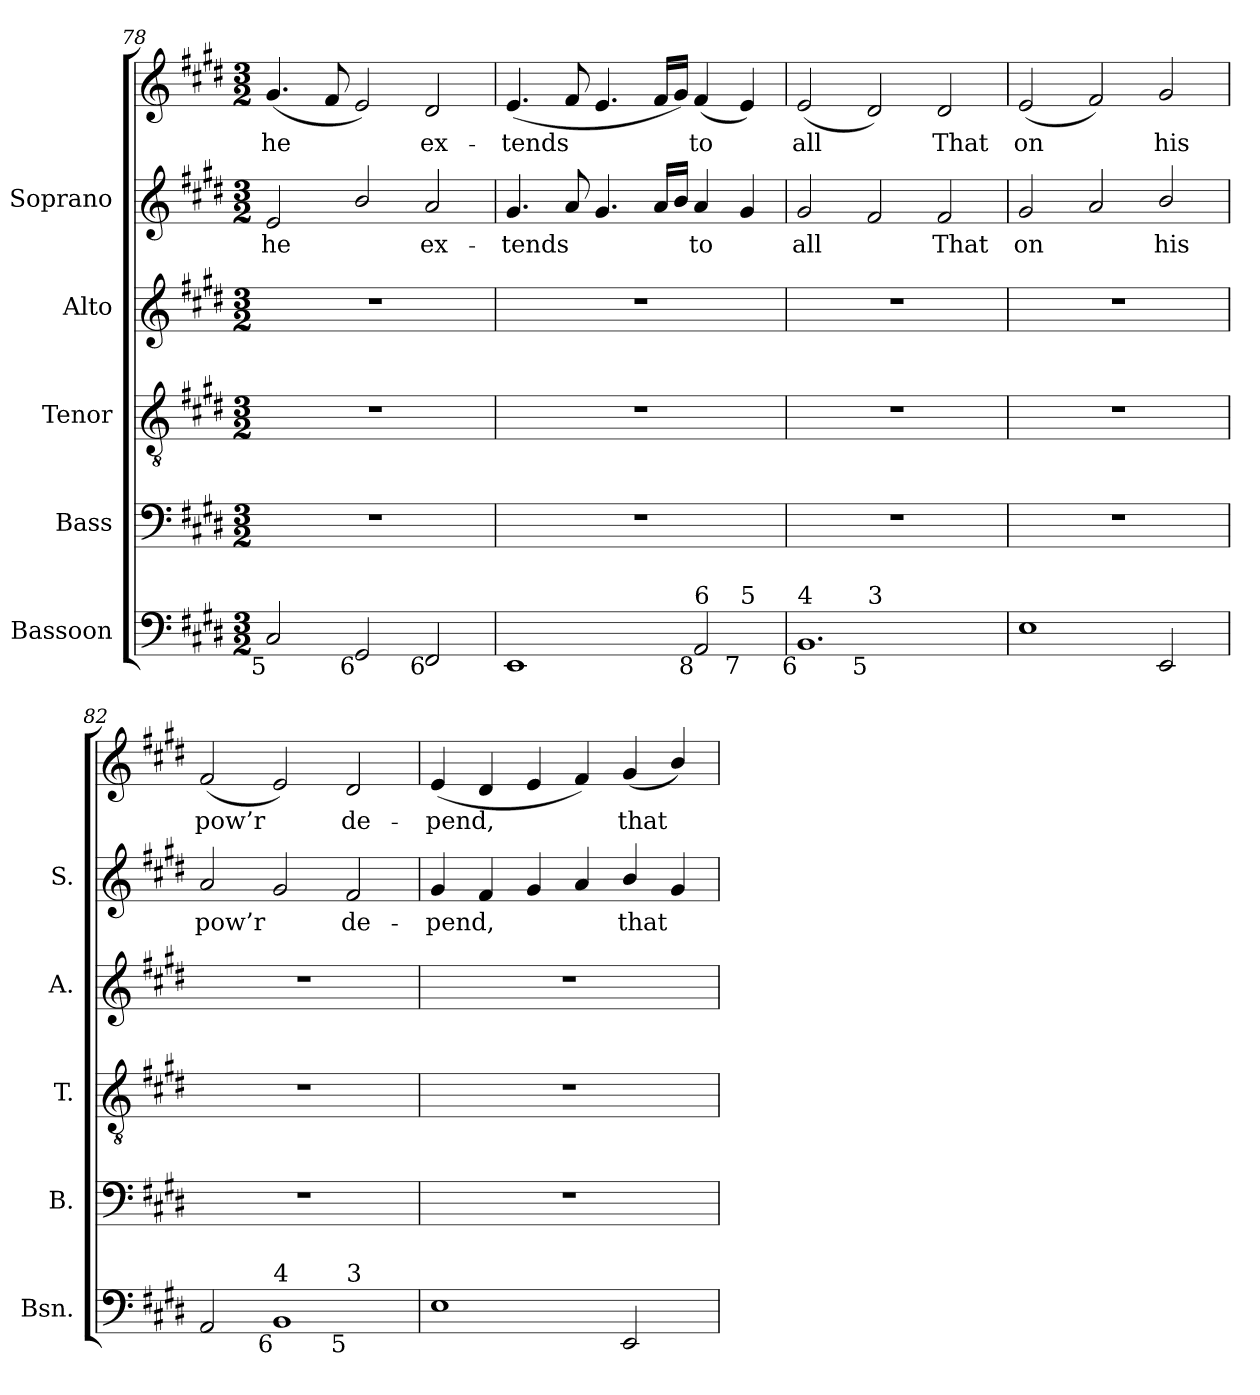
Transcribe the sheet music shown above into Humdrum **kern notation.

**kern	**kern	**kern	**kern	**kern	**text	**kern	**text
*part5	*part4	*part3	*part2	*part1	*part1	*part1	*part1
*staff6	*staff5	*staff4	*staff3	*staff2	*staff2	*staff1	*staff1
*I"Bassoon	*I"Bass	*I"Tenor	*I"Alto	*I"Soprano	*	*	*
*I'Bsn.	*I'B.	*I'T.	*I'A.	*I'S.	*	*	*
*clefF4	*clefF4	*clefGv2	*clefG2	*clefG2	*	*clefG2	*
*	*	*ITrd7c12	*	*	*	*	*
*k[f#c#g#d#]	*k[f#c#g#d#]	*k[f#c#g#d#]	*k[f#c#g#d#]	*k[f#c#g#d#]	*	*k[f#c#g#d#]	*
*E:	*E:	*E:	*E:	*E:	*	*E:	*
*M3/2	*M3/2	*M3/2	*M3/2	*M3/2	*	*M3/2	*
=78	=78	=78	=78	=78	=78	=78	=78
!	!LO:N:vis=1	!LO:N:vis=1	!LO:N:vis=1	!	!	!	!
!	!	!	!	!	!LO:LY:b:color=#000000	!	!
!LO:TX:b:rj:t=5	!	!	!	!	!	!	!
!	!	!	!	!	!	!	!LO:LY:b:color=#000000
2C#i/	1.r	1.r	1.r	2ei/	he	(4.g#i/	he
.	.	.	.	.	.	8f#i/	.
!LO:TX:b:rj:t=6	!	!	!	!	!	!	!
2GG#i/	.	.	.	2bi/	.	2ei/)	.
!	!	!	!	!	!LO:LY:b:color=#000000	!	!
!LO:TX:b:rj:t=6	!	!	!	!	!	!	!
!	!	!	!	!	!	!	!LO:LY:b:color=#000000
2FF#i/	.	.	.	2ai/	ex-	2d#i/	ex-
=79	=79	=79	=79	=79	=79	=79	=79
!	!LO:N:vis=1	!LO:N:vis=1	!LO:N:vis=1	!	!	!	!
!	!	!	!	!	!LO:LY:b:color=#000000	!	!
!	!	!	!	!	!	!	!LO:LY:b:color=#000000
*^	*	*	*	*	*	*	*
1EEi	1ryy	1.r	1.r	1.r	4.g#i/	-tends	(4.ei/	-tends
.	.	.	.	.	8ai/	.	8f#i/	.
.	.	.	.	.	4.g#i/	.	4.ei/	.
.	.	.	.	.	16ai/LL	.	16f#i/LL	.
.	.	.	.	.	16bi/JJ	.	16g#i/JJ)	.
!	!	!	!	!	!	!LO:LY:b:color=#000000	!	!
!LO:TX:b:rj:t=8	!	!	!	!	!	!	!	!
!LO:TX:t=6	!	!	!	!	!	!	!	!
!	!	!	!	!	!	!	!	!LO:LY:b:color=#000000
2AAi/	4ryy	.	.	.	4ai/	to	(4f#i/	to
!	!LO:TX:b:rj:t=7	!	!	!	!	!	!	!
!	!LO:TX:t=5	!	!	!	!	!	!	!
.	4ryy	.	.	.	4g#i/	.	4ei/)	.
=80	=80	=80	=80	=80	=80	=80	=80	=80
!	!	!LO:N:vis=1	!LO:N:vis=1	!LO:N:vis=1	!	!	!	!
!	!	!	!	!	!	!LO:LY:b:color=#000000	!	!
!LO:TX:b:rj:t=6	!	!	!	!	!	!	!	!
!LO:TX:t=4	!	!	!	!	!	!	!	!
!	!	!	!	!	!	!	!	!LO:LY:b:color=#000000
1.BBi	2ryy	1.r	1.r	1.r	2g#i/	all	(2ei/	all
!	!LO:TX:b:rj:t=5	!	!	!	!	!	!	!
!	!LO:TX:t=3	!	!	!	!	!	!	!
.	1ryy	.	.	.	2f#i/	.	2d#i/)	.
!	!	!	!	!	!	!LO:LY:b:color=#000000	!	!
!	!	!	!	!	!	!	!	!LO:LY:b:color=#000000
.	.	.	.	.	2f#i/	That	2d#i/	That
!!LO:LB:g=z
=81	=81	=81	=81	=81	=81	=81	=81	=81
!	!	!LO:N:vis=1	!LO:N:vis=1	!LO:N:vis=1	!	!	!	!
*v	*v	*	*	*	*	*	*	*
*^	*	*	*	*	*	*	*
!	!	!	!	!	!	!LO:LY:b:color=#000000	!	!
*v	*v	*	*	*	*	*	*	*
*^	*	*	*	*	*	*	*
!	!	!	!	!	!	!	!	!LO:LY:b:color=#000000
*v	*v	*	*	*	*	*	*	*
1Ei	1.r	1.r	1.r	2g#i/	on	(2ei/	on
.	.	.	.	2ai/	.	2f#i/)	.
!	!	!	!	!	!LO:LY:b:color=#000000	!	!
!	!	!	!	!	!	!	!LO:LY:b:color=#000000
2EEi/	.	.	.	2bi/	his	2g#i/	his
=82	=82	=82	=82	=82	=82	=82	=82
!	!LO:N:vis=1	!LO:N:vis=1	!LO:N:vis=1	!	!	!	!
!	!	!	!	!	!LO:LY:b:color=#000000	!	!
!LO:TX:b:rj:t=6	!	!	!	!	!	!	!
!	!	!	!	!	!	!	!LO:LY:b:color=#000000
*^	*	*	*	*	*	*	*
2AAi/	1ryy	1.r	1.r	1.r	2ai/	pow’r	(2f#i/	pow’r
!LO:TX:b:rj:t=6	!	!	!	!	!	!	!	!
!LO:TX:t=4	!	!	!	!	!	!	!	!
1BBi	.	.	.	.	2g#i/	.	2ei/)	.
!	!	!	!	!	!	!LO:LY:b:color=#000000	!	!
!	!LO:TX:b:rj:t=5	!	!	!	!	!	!	!
!	!LO:TX:t=3	!	!	!	!	!	!	!
!	!	!	!	!	!	!	!	!LO:LY:b:color=#000000
.	2ryy	.	.	.	2f#i/	de-	2d#i/	de-
=83	=83	=83	=83	=83	=83	=83	=83	=83
!	!	!LO:N:vis=1	!LO:N:vis=1	!LO:N:vis=1	!	!	!	!
*v	*v	*	*	*	*	*	*	*
*^	*	*	*	*	*	*	*
!	!	!	!	!	!	!LO:LY:b:color=#000000	!	!
*v	*v	*	*	*	*	*	*	*
*^	*	*	*	*	*	*	*
!	!	!	!	!	!	!	!	!LO:LY:b:color=#000000
*v	*v	*	*	*	*	*	*	*
1Ei	1.r	1.r	1.r	4g#i/	-pend,	(4ei/	-pend,
.	.	.	.	4f#i/	.	4d#i/	.
.	.	.	.	4g#i/	.	4ei/	.
.	.	.	.	4ai/	.	4f#i/)	.
!	!	!	!	!	!LO:LY:b:color=#000000	!	!
!	!	!	!	!	!	!	!LO:LY:b:color=#000000
2EEi/	.	.	.	4bi/	that	(4g#i/	that
.	.	.	.	4g#i/	.	4bi/)	.
=	=	=	=	=	=	=	=
*-	*-	*-	*-	*-	*-	*-	*-
